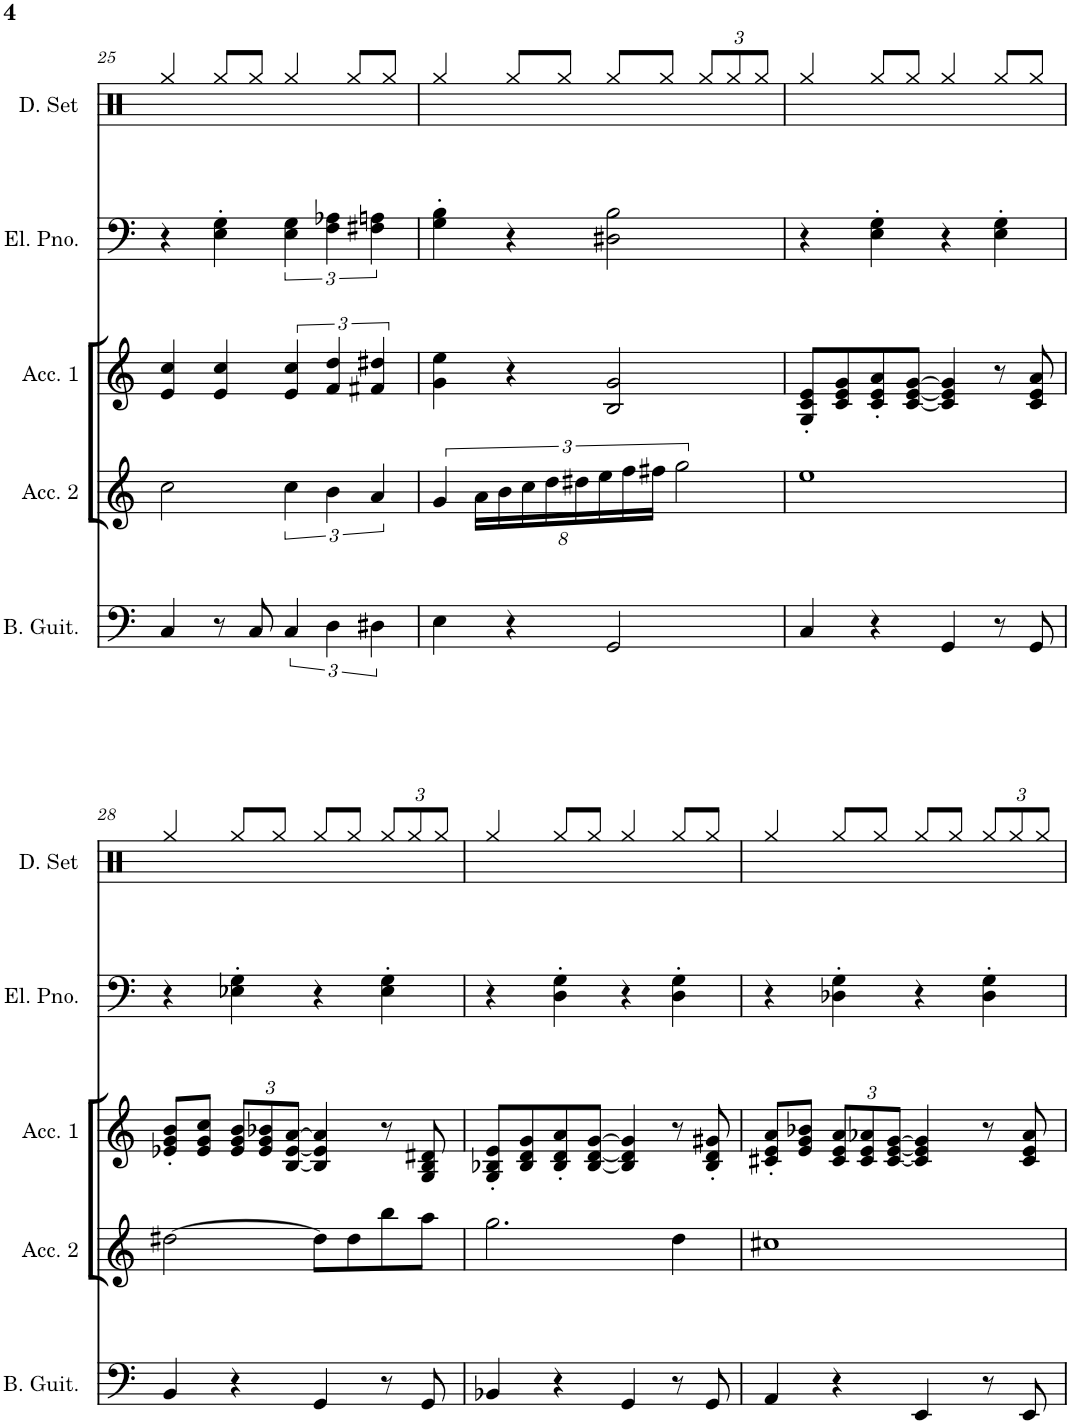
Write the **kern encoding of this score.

**kern	**kern	**kern	**kern	**kern	**kern	**kern
*part7	*part6	*part5	*part4	*part3	*part2	*part1
*staff7	*staff6	*staff5	*staff4	*staff3	*staff2	*staff1
*I"Bass Guitar	*I"Accordion 2	*I"Accordion 1	*I"Electric Piano	*I"Drumset	*I"Ocarina	*I"Piccolo
*I'B. Guit.	*I'Acc. 2	*I'Acc. 1	*I'El. Pno.	*I'D. Set	*I'Oc.	*I'Picc.
!!LO:PB:g=z
*clefF4	*clefG2	*clefG2	*clefF4	*clefX	*clefG2	*clefG2
*	*	*	*	*	*	*Trd-7c-12
*k[]	*k[]	*k[]	*k[]	*k[]	*k[]	*k[]
*M4/4	*M4/4	*M4/4	*M4/4	*M4/4	*M4/4	*M4/4
*met(c)	*met(c)	*met(c)	*met(c)	*met(c)	*met(c)	*met(c)
=25	=25	=25	=25	=25	=25	=25
4C/	2cc\	4e/ 4cc/	4r	4Rgg/	1r	1r
8r	.	4e/ 4cc/	4E\' 4G\'	8Rgg/L	.	.
8C/	.	.	.	8Rgg/J	.	.
6C/	6cc\	6e/ 6cc/	6E\ 6G\	4Rgg/	.	.
6D\	6b\	6f/ 6dd/	6F\ 6A-X\	.	.	.
.	.	.	.	8Rgg/L	.	.
6D#X\	6a/	6f#X/ 6dd#X/	6F#X\ 6An\	.	.	.
.	.	.	.	8Rgg/J	.	.
=26	=26	=26	=26	=26	=26	=26
4E\	6g/	4g\ 4ee\	4G\' 4B\'	4Rgg/	1r	1r
.	16a\LL	.	.	.	.	.
.	16b\	.	.	.	.	.
4r	.	4r	4r	8Rgg/L	.	.
.	16cc\	.	.	.	.	.
.	16dd\	.	.	.	.	.
.	.	.	.	8Rgg/J	.	.
.	16dd#X\	.	.	.	.	.
.	16ee\	.	.	.	.	.
2GG/	.	2B/ 2g/	2D#X\ 2B\	8Rgg/L	.	.
.	16ff\	.	.	.	.	.
.	16ff#X\JJ	.	.	.	.	.
.	.	.	.	8Rgg/J	.	.
.	3gg\	.	.	.	.	.
*	*	*	*	*Xbrackettup	*	*
.	.	.	.	12Rgg/L	.	.
.	.	.	.	12Rgg/	.	.
.	.	.	.	12Rgg/J	.	.
=27	=27	=27	=27	=27	=27	=27
4C/	1ee	8G/' 8c/' 8e/'L	4r	4Rgg/	1r	1r
.	.	8c/ 8e/ 8g/	.	.	.	.
4r	.	8c/' 8e/' 8a/'	4E\' 4G\'	8Rgg/L	.	.
.	.	[8c/ [8e/ [8g/J	.	8Rgg/J	.	.
4GG/	.	4c/] 4e/] 4g/]	4r	4Rgg/	.	.
8r	.	8r	4E\' 4G\'	8Rgg/L	.	.
8GG/	.	8c/ 8e/ 8a/	.	8Rgg/J	.	.
!!LO:LB:g=z
=28	=28	=28	=28	=28	=28	=28
4BB/	[2dd#X\	8e-X/' 8g/' 8b/'L	4r	4Rgg/	1r	1r
.	.	8e-/ 8g/ 8cc/J	.	.	.	.
*	*	*Xbrackettup	*	*	*	*
4r	.	12e-/ 12g/ 12b/L	4E-X\' 4G\'	8Rgg/L	.	.
.	.	12e-/ 12g/ 12b-X/	.	.	.	.
.	.	.	.	8Rgg/J	.	.
.	.	[12B/ [12e-/ [12a/J	.	.	.	.
4GG/	8dd#\L]	4B/] 4e-/] 4a/]	4r	8Rgg/L	.	.
.	8dd#\	.	.	8Rgg/J	.	.
8r	8bb\	8r	4E-\' 4G\'	12Rgg/L	.	.
.	.	.	.	12Rgg/	.	.
8GG/	8aa\J	8G/ 8B/ 8d#X/	.	.	.	.
.	.	.	.	12Rgg/J	.	.
=29	=29	=29	=29	=29	=29	=29
4BB-X/	2.gg\	8G/' 8B-X/' 8e/'L	4r	4Rgg/	1r	1r
.	.	8B-/ 8d/ 8g/	.	.	.	.
4r	.	8B-/' 8d/' 8a/'	4D\' 4G\'	8Rgg/L	.	.
.	.	[8B-/ [8d/ [8g/J	.	8Rgg/J	.	.
4GG/	.	4B-/] 4d/] 4g/]	4r	4Rgg/	.	.
8r	4dd\	8r	4D\' 4G\'	8Rgg/L	.	.
8GG/	.	8B-/' 8d/' 8g#X/'	.	8Rgg/J	.	.
=30	=30	=30	=30	=30	=30	=30
4AA/	1cc#X	8c#X/' 8e/' 8a/'L	4r	4Rgg/	1r	1r
.	.	8e/ 8g/ 8b-X/J	.	.	.	.
4r	.	12c#/ 12e/ 12a/L	4D-X\' 4G\'	8Rgg/L	.	.
.	.	12c#/ 12e/ 12a-X/	.	.	.	.
.	.	.	.	8Rgg/J	.	.
.	.	[12c#/ [12e/ [12g/J	.	.	.	.
4EE/	.	4c#/] 4e/] 4g/]	4r	8Rgg/L	.	.
.	.	.	.	8Rgg/J	.	.
8r	.	8r	4D-\' 4G\'	12Rgg/L	.	.
.	.	.	.	12Rgg/	.	.
8EE/	.	8c#/ 8e/ 8a-/	.	.	.	.
.	.	.	.	12Rgg/J	.	.
=	=	=	=	=	=	=
*-	*-	*-	*-	*-	*-	*-
